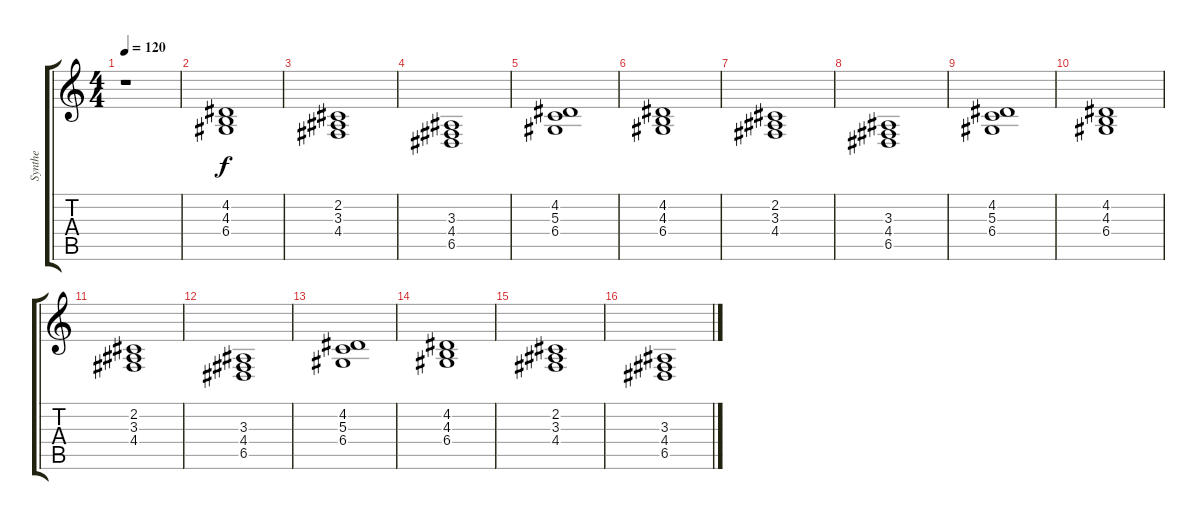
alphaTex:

\track ("Synthe" "Synthe") {instrument synthstrings1}
\staff {score tabs}
\tuning (E4 B3 G3 D3 A2 E2) {hide}
\ts (4 4)
\tempo 120
\clef g2
\ks c
r.1{dy f} |
(4.2 4.3 6.4).1 |
(2.2 3.3 4.4).1 |
(3.3 4.4 6.5).1 |
(4.2 5.3 6.4).1 |
(4.2 4.3 6.4).1 |
(2.2 3.3 4.4).1 |
(3.3 4.4 6.5).1 |
(4.2 5.3 6.4).1 |
(4.2 4.3 6.4).1 |
(2.2 3.3 4.4).1 |
(3.3 4.4 6.5).1 |
(4.2 5.3 6.4).1 |
(4.2 4.3 6.4).1 |
(2.2 3.3 4.4).1 |
(3.3 4.4 6.5).1
